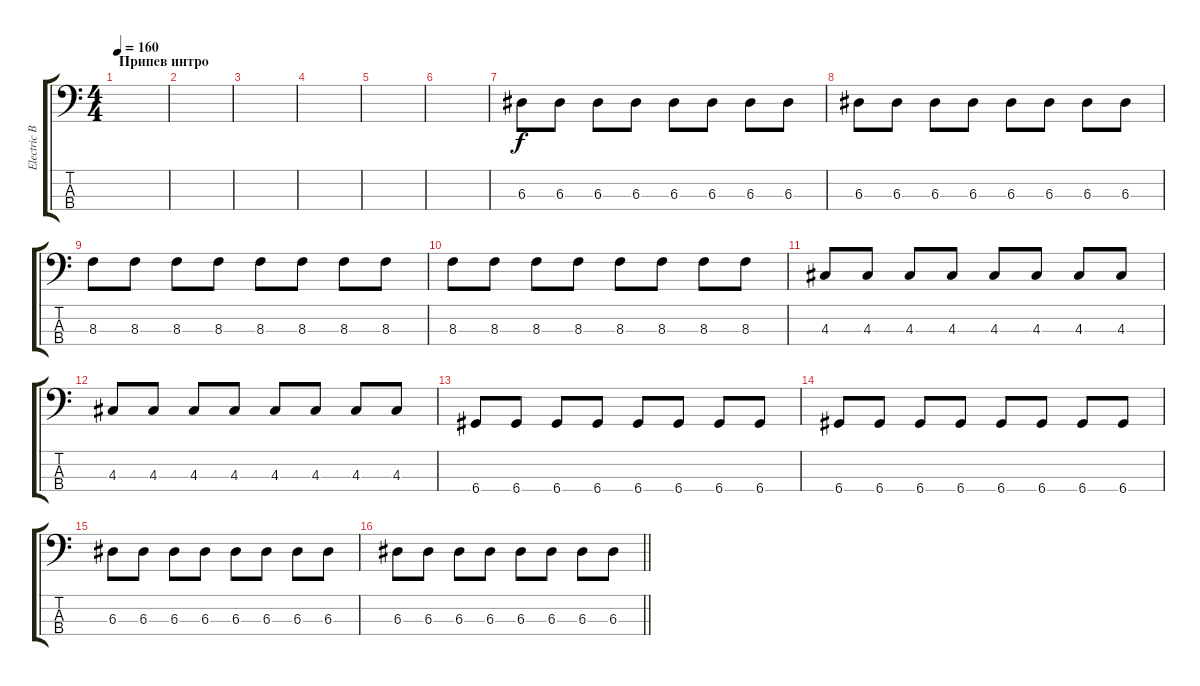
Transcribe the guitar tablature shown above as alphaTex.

\track ("Electric Bass" "Electric B") {instrument electricbassfinger}
\staff {score tabs}
\tuning (G2 D2 A1 D1) {hide}
\ts (4 4)
\section ("" "Припев интро")
\tempo 160
\clef f4
\ks c
|
|
|
|
|
|
6.3.8 6.3.8 6.3.8 6.3.8 6.3.8 6.3.8 6.3.8 6.3.8 |
6.3.8 6.3.8 6.3.8 6.3.8 6.3.8 6.3.8 6.3.8 6.3.8 |
8.3.8 8.3.8 8.3.8 8.3.8 8.3.8 8.3.8 8.3.8 8.3.8 |
8.3.8 8.3.8 8.3.8 8.3.8 8.3.8 8.3.8 8.3.8 8.3.8 |
4.3.8 4.3.8 4.3.8 4.3.8 4.3.8 4.3.8 4.3.8 4.3.8 |
4.3.8 4.3.8 4.3.8 4.3.8 4.3.8 4.3.8 4.3.8 4.3.8 |
6.4.8 6.4.8 6.4.8 6.4.8 6.4.8 6.4.8 6.4.8 6.4.8 |
6.4.8 6.4.8 6.4.8 6.4.8 6.4.8 6.4.8 6.4.8 6.4.8 |
6.3.8 6.3.8 6.3.8 6.3.8 6.3.8 6.3.8 6.3.8 6.3.8 |
\barLineRight lightlight
6.3.8 6.3.8 6.3.8 6.3.8 6.3.8 6.3.8 6.3.8 6.3.8
